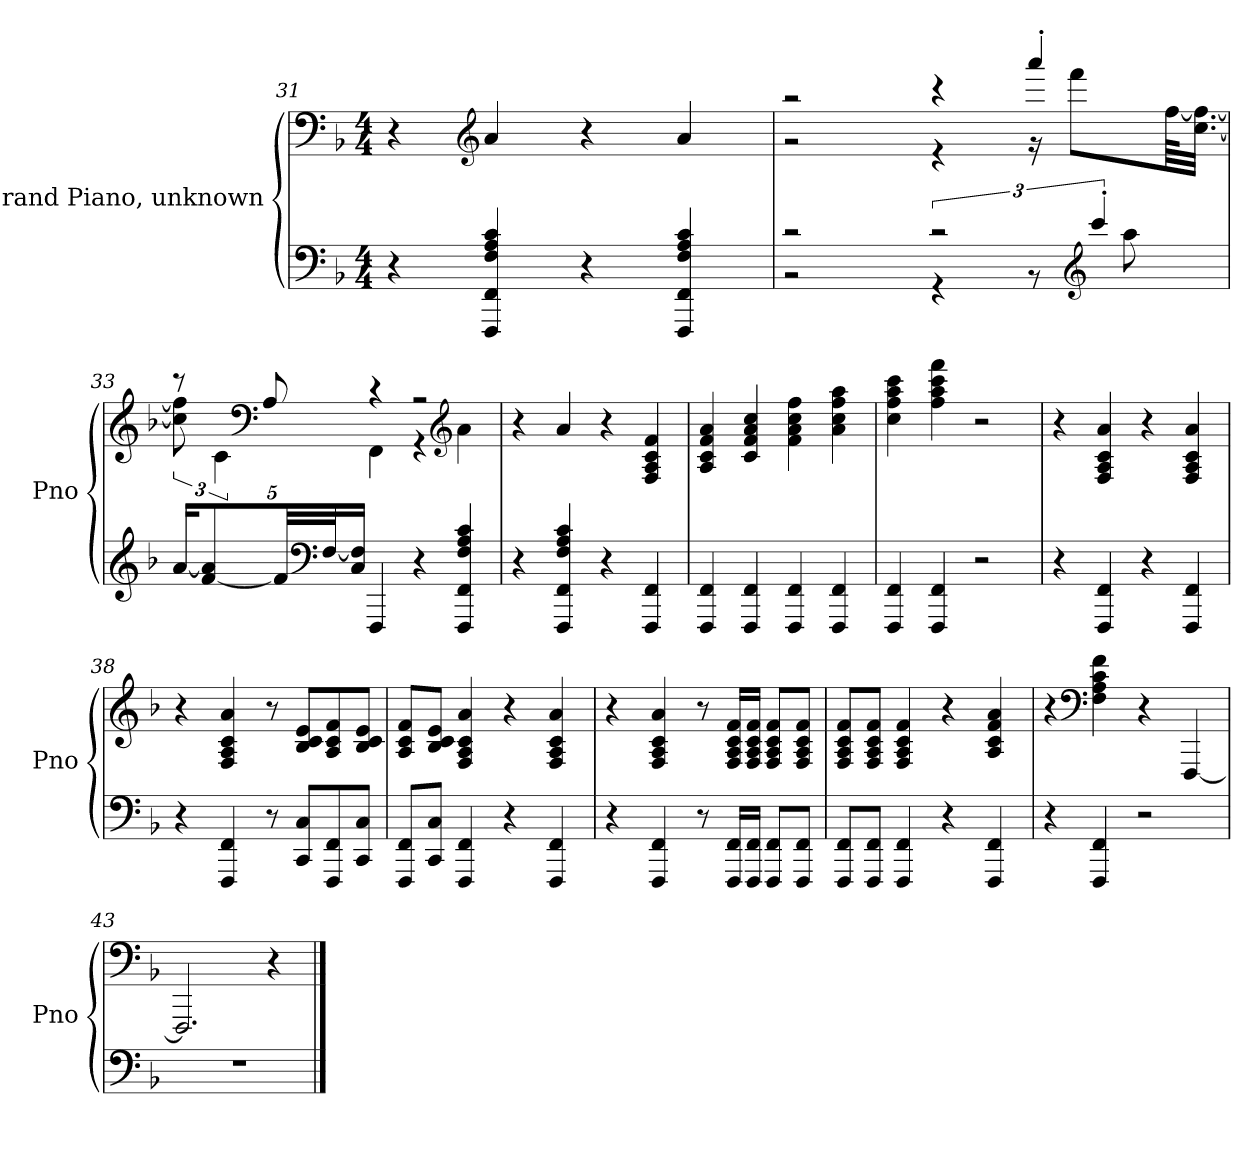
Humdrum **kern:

**kern	**kern
*part1	*part1
*staff2	*staff1
*I"Grand Piano, unknown	*
*I'Pno	*
*clefF4	*clefF4
*k[b-]	*k[b-]
*M4/4	*M4/4
=31	=31
4r	4r
*	*clefG2
4FFF/ 4FF/ 4F/ 4A/ 4c/	4a/
4r	4r
4FFF/ 4FF/ 4F/ 4A/ 4c/	4a/
=32	=32
*^	*^
2r	2r	2r	2r
3r	4r	4r	4r
.	8r	4aaa'/	16r
.	.	.	8fff\L
*clefG2	*	*	*
6ccc'/	.	.	.
.	8aa\	.	.
.	.	.	[64ff\KLL
.	.	.	[32.cc\ 32.ff\_JJJ
*v	*v	*	*
!!LO:LB:g=z	!!
=33	=33	=33
*Xbrackettup	*	*
[20a/KL	8r	12cc\] 12ff\]
[10f/ 10a/]	.	.
.	.	6c\
*	*clefF4	*
.	8A/	.
40f/LL]	.	.
*clefF4	*	*
[40F/J	.	.
20C/ 20F/]JJ	.	.
4FFF/	4r	4FF\
4r	2r	4r
*	*clefG2	*
4FFF/ 4FF/ 4F/ 4A/ 4c/	.	4a\
*	*v	*v
=34	=34
4r	4r
4FFF/ 4FF/ 4F/ 4A/ 4c/	4a/
4r	4r
4FFF/ 4FF/	4F/ 4A/ 4c/ 4f/
=35	=35
4FFF/ 4FF/	4A/ 4c/ 4f/ 4a/
4FFF/ 4FF/	4c/ 4f/ 4a/ 4cc/
4FFF/ 4FF/	4f\ 4a\ 4cc\ 4ff\
4FFF/ 4FF/	4a\ 4cc\ 4ff\ 4aa\
=36	=36
4FFF/ 4FF/	4cc\ 4ff\ 4aa\ 4ccc\
4FFF/ 4FF/	4ff\ 4aa\ 4ccc\ 4fff\
2r	2r
=37	=37
4r	4r
4FFF/ 4FF/	4F/ 4A/ 4c/ 4a/
4r	4r
4FFF/ 4FF/	4F/ 4A/ 4c/ 4a/
=38	=38
4r	4r
4FFF/ 4FF/	4F/ 4A/ 4c/ 4a/
8r	8r
8CC/ 8C/L	8B-/ 8c/ 8e/L
8FFF/ 8FF/	8A/ 8c/ 8f/
8CC/ 8C/J	8B-/ 8c/ 8e/J
!!LO:LB:g=z
=39	=39
8FFF/ 8FF/L	8A/ 8c/ 8f/L
8CC/ 8C/J	8B-/ 8c/ 8e/J
4FFF/ 4FF/	4F/ 4A/ 4c/ 4a/
4r	4r
4FFF/ 4FF/	4F/ 4A/ 4c/ 4a/
=40	=40
4r	4r
4FFF/ 4FF/	4F/ 4A/ 4c/ 4a/
8r	8r
16FFF/ 16FF/LL	16F/ 16A/ 16c/ 16f/LL
16FFF/ 16FF/JJ	16F/ 16A/ 16c/ 16f/JJ
8FFF/ 8FF/L	8F/ 8A/ 8c/ 8f/L
8FFF/ 8FF/J	8F/ 8A/ 8c/ 8f/J
=41	=41
8FFF/ 8FF/L	8F/ 8A/ 8c/ 8f/L
8FFF/ 8FF/J	8F/ 8A/ 8c/ 8f/J
4FFF/ 4FF/	4F/ 4A/ 4c/ 4f/
4r	4r
4FFF/ 4FF/	4A/ 4c/ 4f/ 4a/
=42	=42
4r	4r
*	*clefF4
4FFF/ 4FF/	4F\ 4A\ 4c\ 4f\
2r	4r
.	[4FFF/
=43	=43
1r	2.FFF/]
.	4r
==	==
*-	*-
